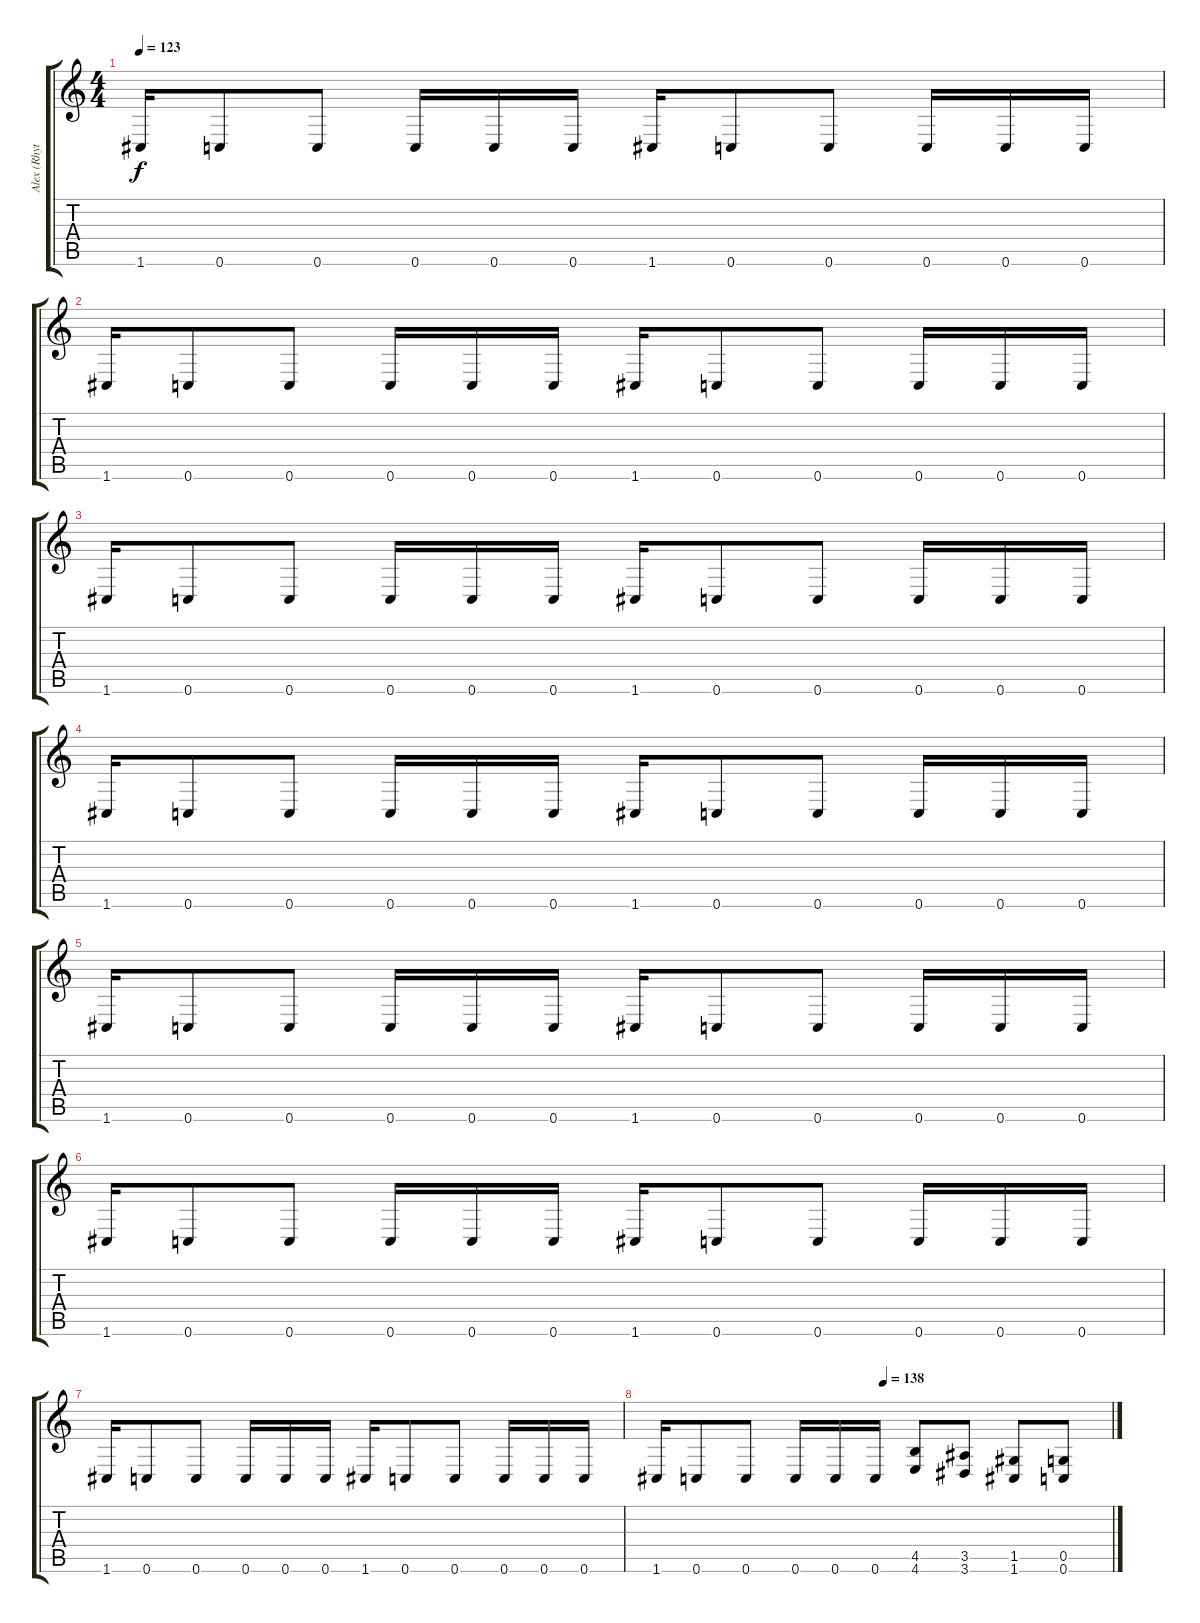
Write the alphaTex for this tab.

\track ("Alex (Rhythm Guitar)" "Alex (Rhyt") {instrument distortionguitar}
\staff {score tabs}
\tuning (D4 A3 F3 C3 G2 C2) {hide}
\ts (4 4)
\tempo 123
\clef g2
\ks c
1.6.16{dy f} 0.6.8 0.6.8 0.6.16 0.6.16 0.6.16 1.6.16 0.6.8 0.6.8 0.6.16 0.6.16 0.6.16 |
1.6.16 0.6.8 0.6.8 0.6.16 0.6.16 0.6.16 1.6.16 0.6.8 0.6.8 0.6.16 0.6.16 0.6.16 |
1.6.16 0.6.8 0.6.8 0.6.16 0.6.16 0.6.16 1.6.16 0.6.8 0.6.8 0.6.16 0.6.16 0.6.16 |
1.6.16 0.6.8 0.6.8 0.6.16 0.6.16 0.6.16 1.6.16 0.6.8 0.6.8 0.6.16 0.6.16 0.6.16 |
1.6.16 0.6.8 0.6.8 0.6.16 0.6.16 0.6.16 1.6.16 0.6.8 0.6.8 0.6.16 0.6.16 0.6.16 |
1.6.16 0.6.8 0.6.8 0.6.16 0.6.16 0.6.16 1.6.16 0.6.8 0.6.8 0.6.16 0.6.16 0.6.16 |
1.6.16 0.6.8 0.6.8 0.6.16 0.6.16 0.6.16 1.6.16 0.6.8 0.6.8 0.6.16 0.6.16 0.6.16 |
\tempo (138 0.5)
1.6.16 0.6.8 0.6.8 0.6.16 0.6.16 0.6.16 (4.5 4.6).8 (3.5 3.6).8 (1.5 1.6).8 (0.5 0.6).8
